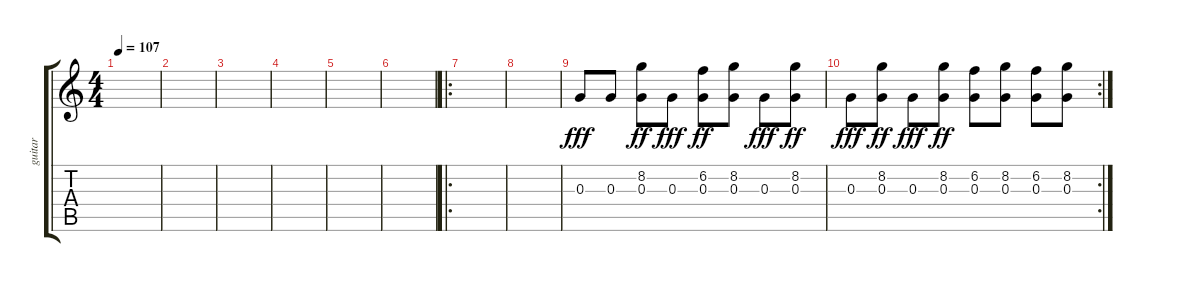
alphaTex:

\track ("guitar" "guitar") {instrument electricguitarmuted}
\staff {score tabs}
\tuning (E4 B3 G3 D3 A2 E2) {hide}
\ts (4 4)
\tempo 107
\clef g2
\ks c
|
|
|
|
|
|
\ro
|
|
0.3.8{dy fff} 0.3.8 (8.2 0.3).8{dy ff} 0.3.8{dy fff} (6.2 0.3).8{dy ff} (8.2 0.3).8 0.3.8{dy fff} (8.2 0.3).8{dy ff} |
\rc 2
0.3.8{dy fff} (8.2 0.3).8{dy ff} 0.3.8{dy fff} (8.2 0.3).8{dy ff} (6.2 0.3).8 (8.2 0.3).8 (6.2 0.3).8 (8.2 0.3).8
